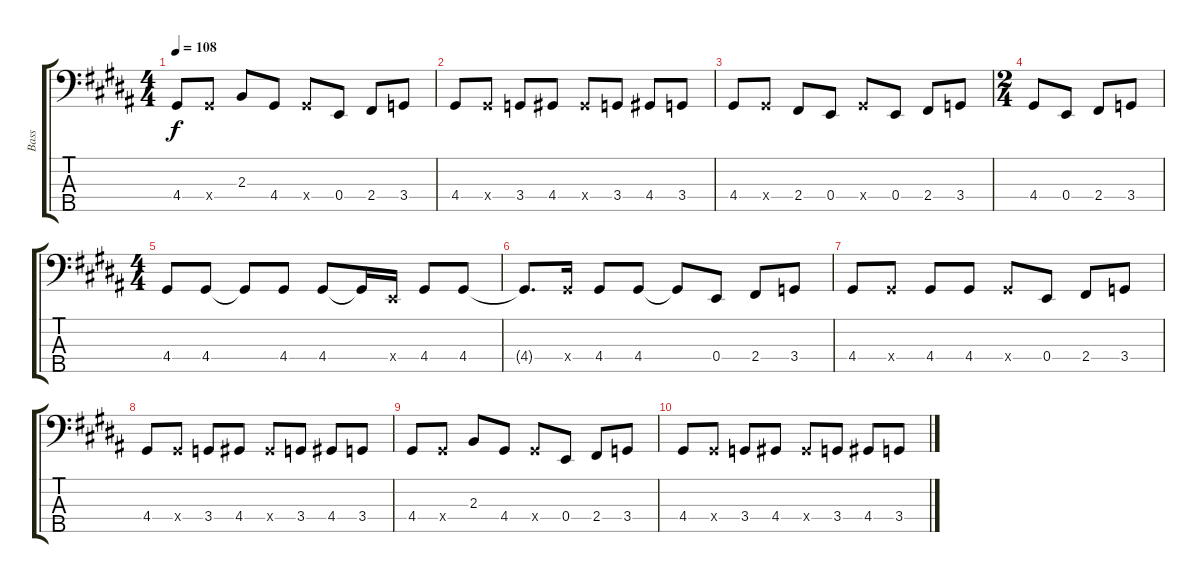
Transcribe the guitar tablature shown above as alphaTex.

\track ("Bass" "Bass") {instrument electricbasspick}
\staff {score tabs}
\tuning (G2 D2 A1 E1 B0) {hide}
\ts (4 4)
\tempo 108
\clef f4
\ks g#minor
4.4.8{dy f} 4.4{x}.8 2.3.8 4.4.8 4.4{x}.8 0.4.8 2.4.8 3.4.8 |
4.4.8 4.4{x}.8 3.4.8 4.4.8 4.4{x}.8 3.4.8 4.4.8 3.4.8 |
4.4.8 4.4{x}.8 2.4.8 0.4.8 4.4{x}.8 0.4.8 2.4.8 3.4.8 |
\ts (2 4)
4.4.8 0.4.8 2.4.8 3.4.8 |
\ts (4 4)
4.4.8 4.4.8 4.4{t}.8 4.4.8 4.4.8 4.4{t}.16 0.4{x}.16 4.4.8 4.4.8 |
4.4{t}.8{d} 4.4{x}.16 4.4.8 4.4.8 4.4{t}.8 0.4.8 2.4.8 3.4.8 |
4.4.8 4.4{x}.8 4.4.8 4.4.8 4.4{x}.8 0.4.8 2.4.8 3.4.8 |
4.4.8{volume 0} 4.4{x}.8 3.4.8 4.4.8 4.4{x}.8 3.4.8 4.4.8 3.4.8 |
4.4.8 4.4{x}.8 2.3.8 4.4.8 4.4{x}.8 0.4.8 2.4.8 3.4.8 |
4.4.8 4.4{x}.8 3.4.8 4.4.8 4.4{x}.8 3.4.8 4.4.8 3.4.8
